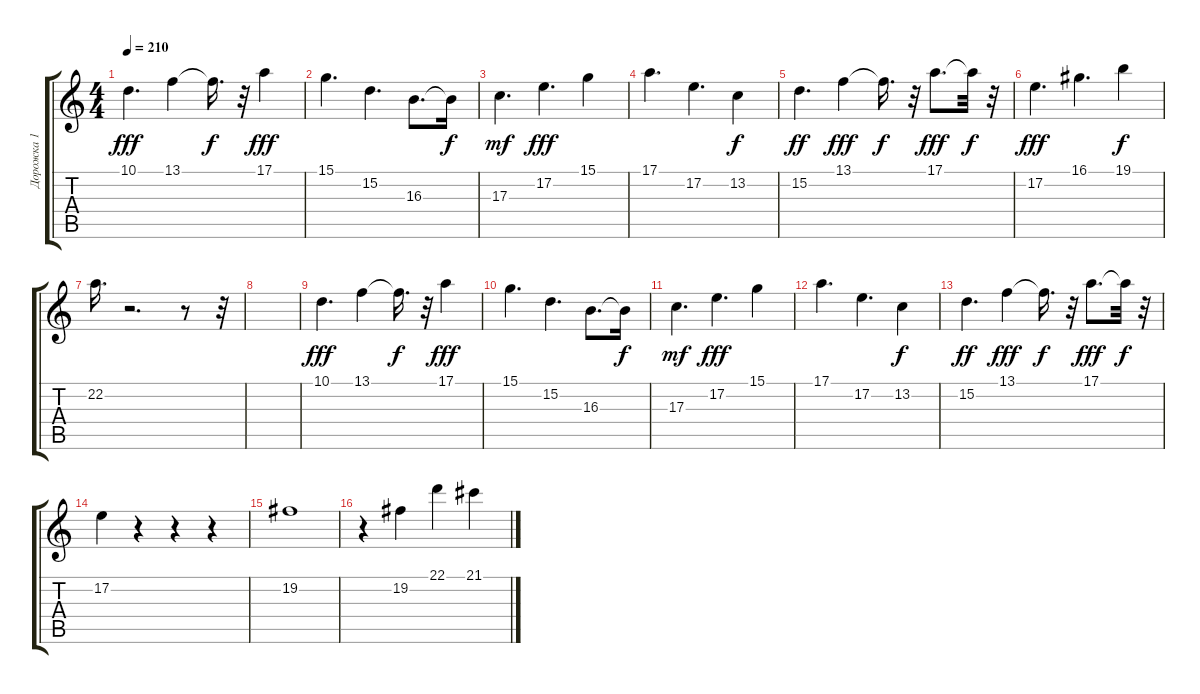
\track ("Дорожка 1" "Дорожка 1") {instrument fx5brightness}
\staff {score tabs}
\tuning (E4 B3 G3 D3 A2 E2) {hide}
\ts (4 4)
\tempo 210
\clef g2
\ks c
10.1.4{d dy fff} 13.1.4 13.1{t}.16{d dy f} r.32 17.1.4{dy fff} |
15.1.4{d} 15.2.4{d} 16.3.8{d} 16.3{t}.16{dy f} |
17.3.4{d dy mf} 17.2.4{d dy fff} 15.1.4 |
17.1.4{d} 17.2.4{d} 13.2.4{dy f} |
15.2.4{d dy ff} 13.1.4{dy fff} 13.1{t}.16{d dy f} r.32 17.1.8{d dy fff} 17.1{t}.32{dy f} r.32 |
17.2.4{d dy fff} 16.1.4{d} 19.1.4{dy f} |
22.2.16{d} r.2{d} r.8 r.32 |
|
10.1.4{d dy fff} 13.1.4 13.1{t}.16{d dy f} r.32 17.1.4{dy fff} |
15.1.4{d} 15.2.4{d} 16.3.8{d} 16.3{t}.16{dy f} |
17.3.4{d dy mf} 17.2.4{d dy fff} 15.1.4 |
17.1.4{d} 17.2.4{d} 13.2.4{dy f} |
15.2.4{d dy ff} 13.1.4{dy fff} 13.1{t}.16{d dy f} r.32 17.1.8{d dy fff} 17.1{t}.32{dy f} r.32 |
17.2.4 r.4 r.4 r.4 |
19.2.1 |
r.4 19.2.4 22.1.4 21.1.4
